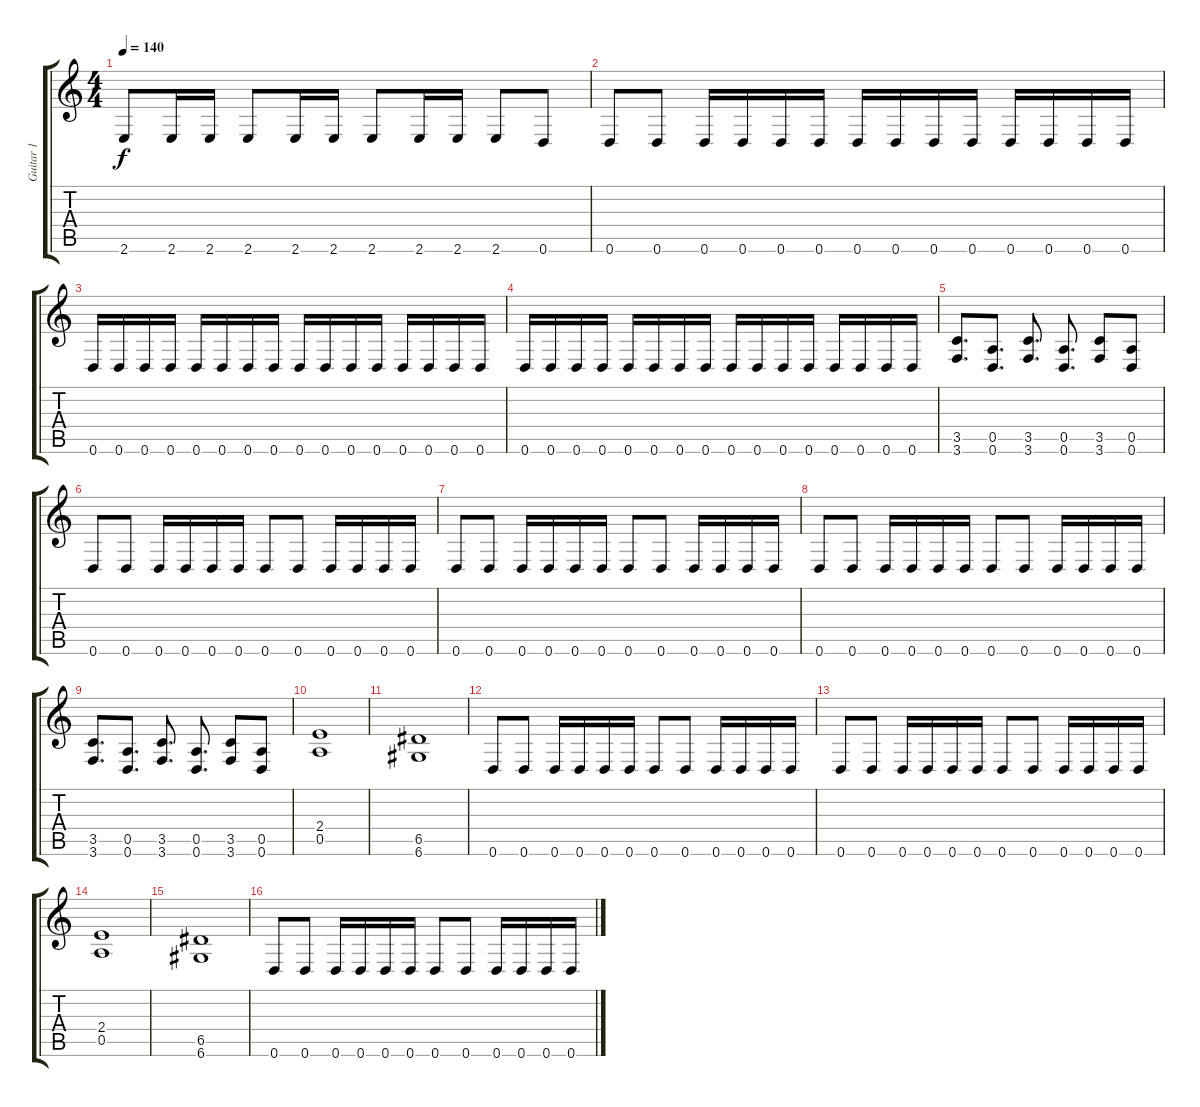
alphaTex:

\track ("Guitar 1" "Guitar 1") {instrument distortionguitar}
\staff {score tabs}
\tuning (E4 B3 G3 D3 A2 D2) {hide}
\ts (4 4)
\tempo 140
\clef g2
\ks c
2.6.8{dy f} 2.6.16 2.6.16 2.6.8 2.6.16 2.6.16 2.6.8 2.6.16 2.6.16 2.6.8 0.6.8 |
0.6.8 0.6.8 0.6.16 0.6.16 0.6.16 0.6.16 0.6.16 0.6.16 0.6.16 0.6.16 0.6.16 0.6.16 0.6.16 0.6.16 |
0.6.16 0.6.16 0.6.16 0.6.16 0.6.16 0.6.16 0.6.16 0.6.16 0.6.16 0.6.16 0.6.16 0.6.16 0.6.16 0.6.16 0.6.16 0.6.16 |
0.6.16 0.6.16 0.6.16 0.6.16 0.6.16 0.6.16 0.6.16 0.6.16 0.6.16 0.6.16 0.6.16 0.6.16 0.6.16 0.6.16 0.6.16 0.6.16 |
(3.5 3.6).8{d} (0.5 0.6).8{d} (3.5 3.6).8{d} (0.5 0.6).8{d} (3.5 3.6).8 (0.5 0.6).8 |
0.6.8 0.6.8 0.6.16 0.6.16 0.6.16 0.6.16 0.6.8 0.6.8 0.6.16 0.6.16 0.6.16 0.6.16 |
0.6.8 0.6.8 0.6.16 0.6.16 0.6.16 0.6.16 0.6.8 0.6.8 0.6.16 0.6.16 0.6.16 0.6.16 |
0.6.8 0.6.8 0.6.16 0.6.16 0.6.16 0.6.16 0.6.8 0.6.8 0.6.16 0.6.16 0.6.16 0.6.16 |
(3.5 3.6).8{d} (0.5 0.6).8{d} (3.5 3.6).8{d} (0.5 0.6).8{d} (3.5 3.6).8 (0.5 0.6).8 |
(2.4 0.5).1 |
(6.5 6.6).1 |
0.6.8 0.6.8 0.6.16 0.6.16 0.6.16 0.6.16 0.6.8 0.6.8 0.6.16 0.6.16 0.6.16 0.6.16 |
0.6.8 0.6.8 0.6.16 0.6.16 0.6.16 0.6.16 0.6.8 0.6.8 0.6.16 0.6.16 0.6.16 0.6.16 |
(2.4 0.5).1 |
(6.5 6.6).1 |
0.6.8 0.6.8 0.6.16 0.6.16 0.6.16 0.6.16 0.6.8 0.6.8 0.6.16 0.6.16 0.6.16 0.6.16
